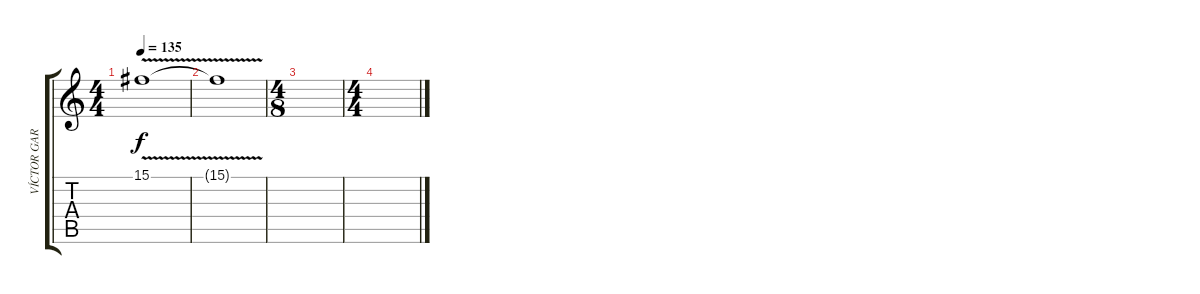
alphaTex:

\track ("VÍCTOR GARCÍA" "VÍCTOR GAR") {instrument clarinet}
\staff {score tabs}
\tuning (Eb4 Bb3 Gb3 Db3 Ab2 Eb2) {hide}
\ts (4 4)
\tempo 135
\clef g2
\ks c
15.1{v}.1{dy f} |
15.1{t}.1 |
\ts (4 8)
|
\ts (4 4)
